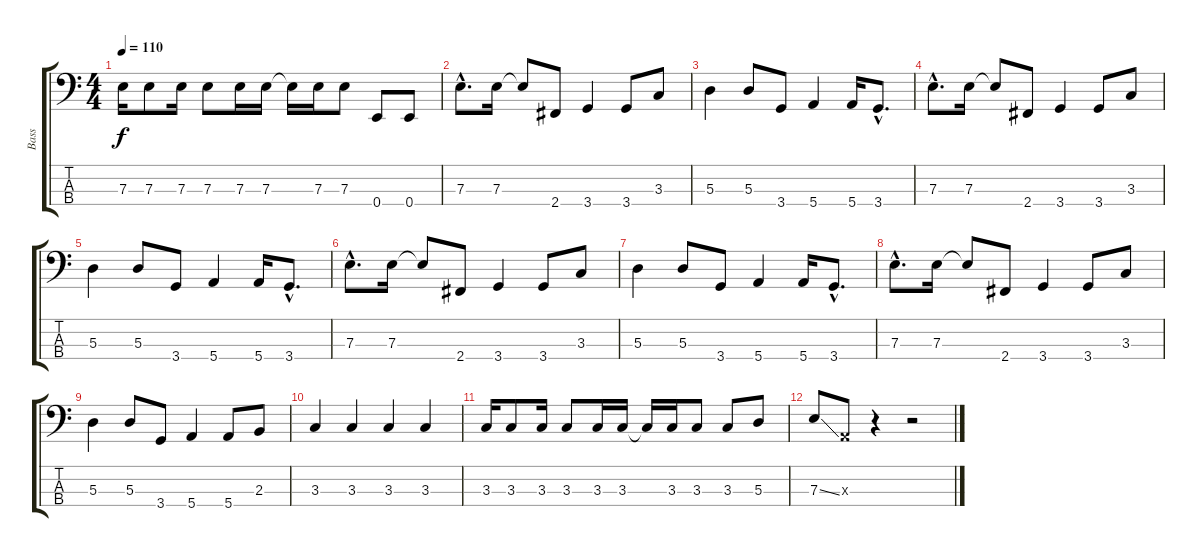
\track ("Bass" "Bass") {instrument electricbasspick}
\staff {score tabs}
\tuning (G2 D2 A1 E1) {hide}
\ts (4 4)
\tempo 110
\clef f4
\ks c
7.3.16{dy f} 7.3.8 7.3.16 7.3.8 7.3.16 7.3.16 7.3{t}.16 7.3.16 7.3.8 0.4.8 0.4.8 |
7.3{hac}.8{d} 7.3.16 7.3{t}.8 2.4.8 3.4.4 3.4.8 3.3.8 |
5.3.4 5.3.8 3.4.8 5.4.4 5.4.16 3.4{hac}.8{d} |
7.3{hac}.8{d} 7.3.16 7.3{t}.8 2.4.8 3.4.4 3.4.8 3.3.8 |
5.3.4 5.3.8 3.4.8 5.4.4 5.4.16 3.4{hac}.8{d} |
7.3{hac}.8{d} 7.3.16 7.3{t}.8 2.4.8 3.4.4 3.4.8 3.3.8 |
5.3.4 5.3.8 3.4.8 5.4.4 5.4.16 3.4{hac}.8{d} |
7.3{hac}.8{d} 7.3.16 7.3{t}.8 2.4.8 3.4.4 3.4.8 3.3.8 |
5.3.4 5.3.8 3.4.8 5.4.4 5.4.8 2.3.8 |
3.3.4 3.3.4 3.3.4 3.3.4 |
3.3.16 3.3.8 3.3.16 3.3.8 3.3.16 3.3.16 3.3{t}.16 3.3.16 3.3.8 3.3.8 5.3.8 |
7.3{ss}.8 0.3{x}.8 r.4 r.2
